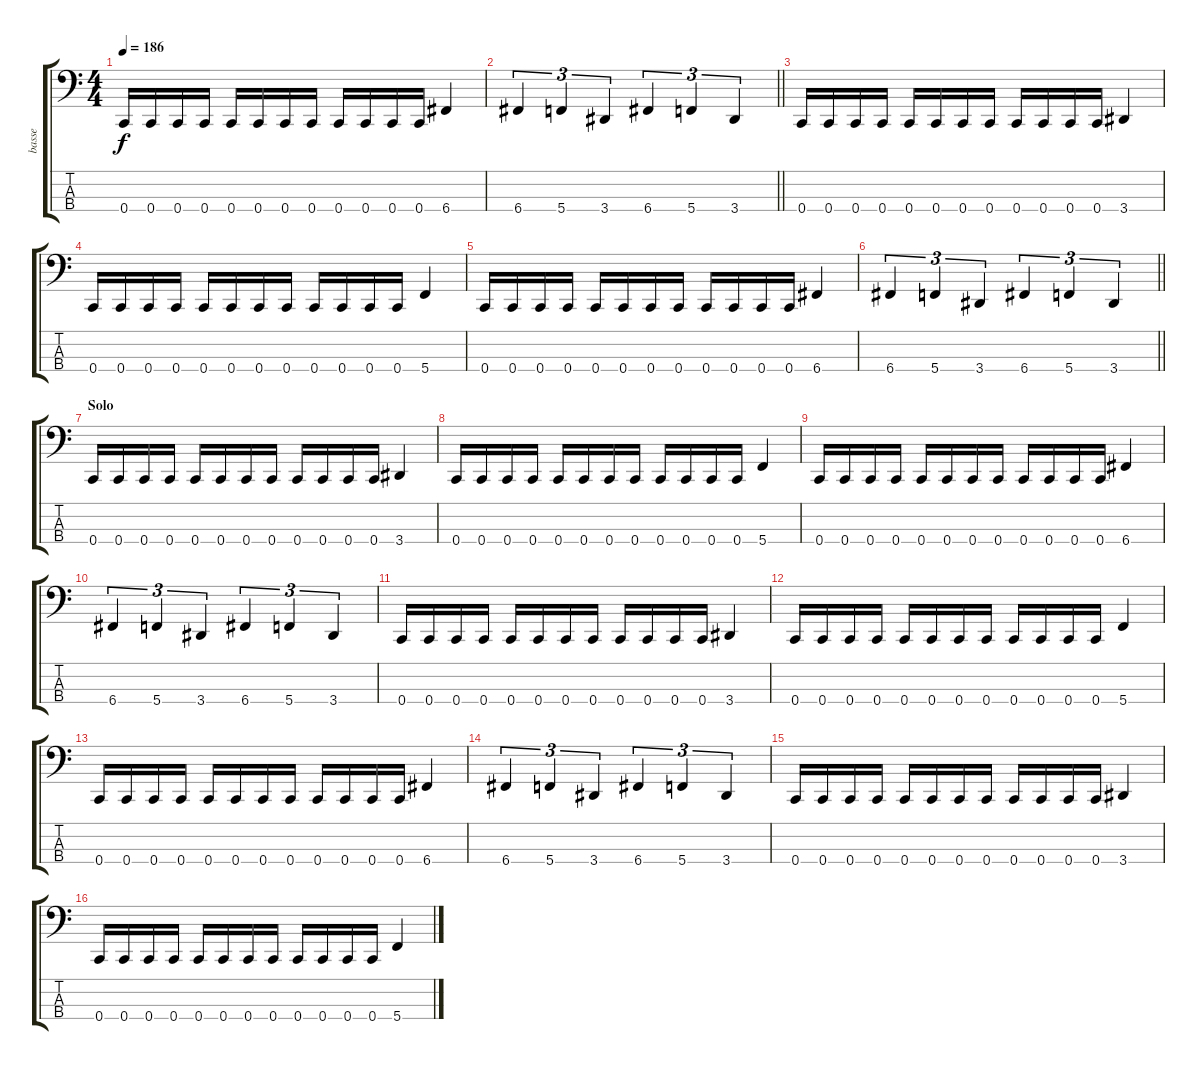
\track ("basse" "basse") {instrument electricbassfinger}
\staff {score tabs}
\tuning (F2 C2 G1 C1) {hide}
\ts (4 4)
\tempo 186
\clef f4
\ks c
0.4.16{dy f} 0.4.16 0.4.16 0.4.16 0.4.16 0.4.16 0.4.16 0.4.16 0.4.16 0.4.16 0.4.16 0.4.16 6.4.4 |
\barLineRight lightlight
6.4.4{tu (3 2)} 5.4.4{tu (3 2)} 3.4.4{tu (3 2)} 6.4.4{tu (3 2)} 5.4.4{tu (3 2)} 3.4.4{tu (3 2)} |
0.4.16 0.4.16 0.4.16 0.4.16 0.4.16 0.4.16 0.4.16 0.4.16 0.4.16 0.4.16 0.4.16 0.4.16 3.4.4 |
0.4.16 0.4.16 0.4.16 0.4.16 0.4.16 0.4.16 0.4.16 0.4.16 0.4.16 0.4.16 0.4.16 0.4.16 5.4.4 |
0.4.16 0.4.16 0.4.16 0.4.16 0.4.16 0.4.16 0.4.16 0.4.16 0.4.16 0.4.16 0.4.16 0.4.16 6.4.4 |
\barLineRight lightlight
6.4.4{tu (3 2)} 5.4.4{tu (3 2)} 3.4.4{tu (3 2)} 6.4.4{tu (3 2)} 5.4.4{tu (3 2)} 3.4.4{tu (3 2)} |
\section ("" "Solo")
0.4.16 0.4.16 0.4.16 0.4.16 0.4.16 0.4.16 0.4.16 0.4.16 0.4.16 0.4.16 0.4.16 0.4.16 3.4.4 |
0.4.16 0.4.16 0.4.16 0.4.16 0.4.16 0.4.16 0.4.16 0.4.16 0.4.16 0.4.16 0.4.16 0.4.16 5.4.4 |
0.4.16 0.4.16 0.4.16 0.4.16 0.4.16 0.4.16 0.4.16 0.4.16 0.4.16 0.4.16 0.4.16 0.4.16 6.4.4 |
6.4.4{tu (3 2)} 5.4.4{tu (3 2)} 3.4.4{tu (3 2)} 6.4.4{tu (3 2)} 5.4.4{tu (3 2)} 3.4.4{tu (3 2)} |
0.4.16 0.4.16 0.4.16 0.4.16 0.4.16 0.4.16 0.4.16 0.4.16 0.4.16 0.4.16 0.4.16 0.4.16 3.4.4 |
0.4.16 0.4.16 0.4.16 0.4.16 0.4.16 0.4.16 0.4.16 0.4.16 0.4.16 0.4.16 0.4.16 0.4.16 5.4.4 |
0.4.16 0.4.16 0.4.16 0.4.16 0.4.16 0.4.16 0.4.16 0.4.16 0.4.16 0.4.16 0.4.16 0.4.16 6.4.4 |
6.4.4{tu (3 2)} 5.4.4{tu (3 2)} 3.4.4{tu (3 2)} 6.4.4{tu (3 2)} 5.4.4{tu (3 2)} 3.4.4{tu (3 2)} |
0.4.16 0.4.16 0.4.16 0.4.16 0.4.16 0.4.16 0.4.16 0.4.16 0.4.16 0.4.16 0.4.16 0.4.16 3.4.4 |
0.4.16 0.4.16 0.4.16 0.4.16 0.4.16 0.4.16 0.4.16 0.4.16 0.4.16 0.4.16 0.4.16 0.4.16 5.4.4
